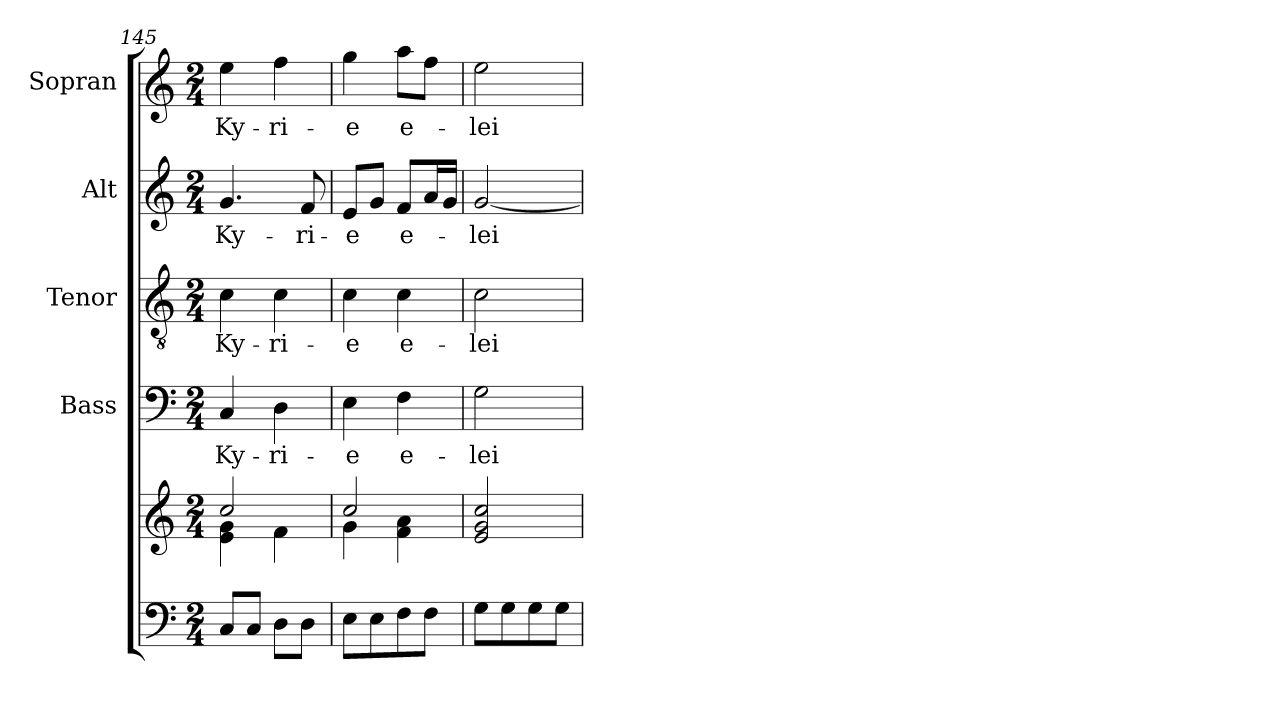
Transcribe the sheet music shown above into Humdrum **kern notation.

**kern	**kern	**kern	**text	**kern	**text	**kern	**text	**kern	**text
*part5	*part5	*part4	*part4	*part3	*part3	*part2	*part2	*part1	*part1
*staff6	*staff5	*staff4	*staff4	*staff3	*staff3	*staff2	*staff2	*staff1	*staff1
*	*	*I"Bass	*	*I"Tenor	*	*I"Alt	*	*I"Sopran	*
*	*	*I'B.	*	*I'T.	*	*I'A.	*	*I'S.	*
*clefF4	*clefG2	*clefF4	*	*clefGv2	*	*clefG2	*	*clefG2	*
*k[]	*k[]	*k[]	*	*k[]	*	*k[]	*	*k[]	*
*C:	*C:	*C:	*	*C:	*	*C:	*	*C:	*
*M2/4	*M2/4	*M2/4	*	*M2/4	*	*M2/4	*	*M2/4	*
=145	=145	=145	=145	=145	=145	=145	=145	=145	=145
*	*^	*	*	*	*	*	*	*	*
!	!	!	!	!LO:LY:b	!	!LO:LY:b	!	!LO:LY:b	!	!LO:LY:b
8C/L	2cc/	4e\ 4g\	4C/	Ky-	4c\	Ky-	4.g/	Ky-	4ee\	Ky-
8C/J	.	.	.	.	.	.	.	.	.	.
!	!	!	!	!LO:LY:b	!	!LO:LY:b	!	!	!	!LO:LY:b
8D\L	.	4f\	4D\	-ri-	4c\	-ri-	.	.	4ff\	-ri-
!	!	!	!	!	!	!	!	!LO:LY:b	!	!
8D\J	.	.	.	.	.	.	8f/	-ri-	.	.
=146	=146	=146	=146	=146	=146	=146	=146	=146	=146	=146
!	!	!	!	!LO:LY:b	!	!LO:LY:b	!	!LO:LY:b	!	!LO:LY:b
8E\L	2cc/	4g\	4E\	-e	4c\	-e	8e/L	-e	4gg\	-e
8E\	.	.	.	.	.	.	8g/J	.	.	.
!	!	!	!	!LO:LY:b	!	!LO:LY:b	!	!LO:LY:b	!	!LO:LY:b
8F\	.	4f\ 4a\	4F\	e-	4c\	e-	8f/L	e-	8aa\L	e-
8F\J	.	.	.	.	.	.	16a/L	.	8ff\J	.
.	.	.	.	.	.	.	16g/JJ	.	.	.
*	*v	*v	*	*	*	*	*	*	*	*
=147	=147	=147	=147	=147	=147	=147	=147	=147	=147
!	!	!	!LO:LY:b	!	!LO:LY:b	!	!LO:LY:b	!	!LO:LY:b
8G\L	2e/ 2g/ 2cc/	2G\	-lei-	2c\	-lei-	[2g/	-lei-	2ee\	-lei-
8G\	.	.	.	.	.	.	.	.	.
8G\	.	.	.	.	.	.	.	.	.
8G\J	.	.	.	.	.	.	.	.	.
=	=	=	=	=	=	=	=	=	=
*-	*-	*-	*-	*-	*-	*-	*-	*-	*-
